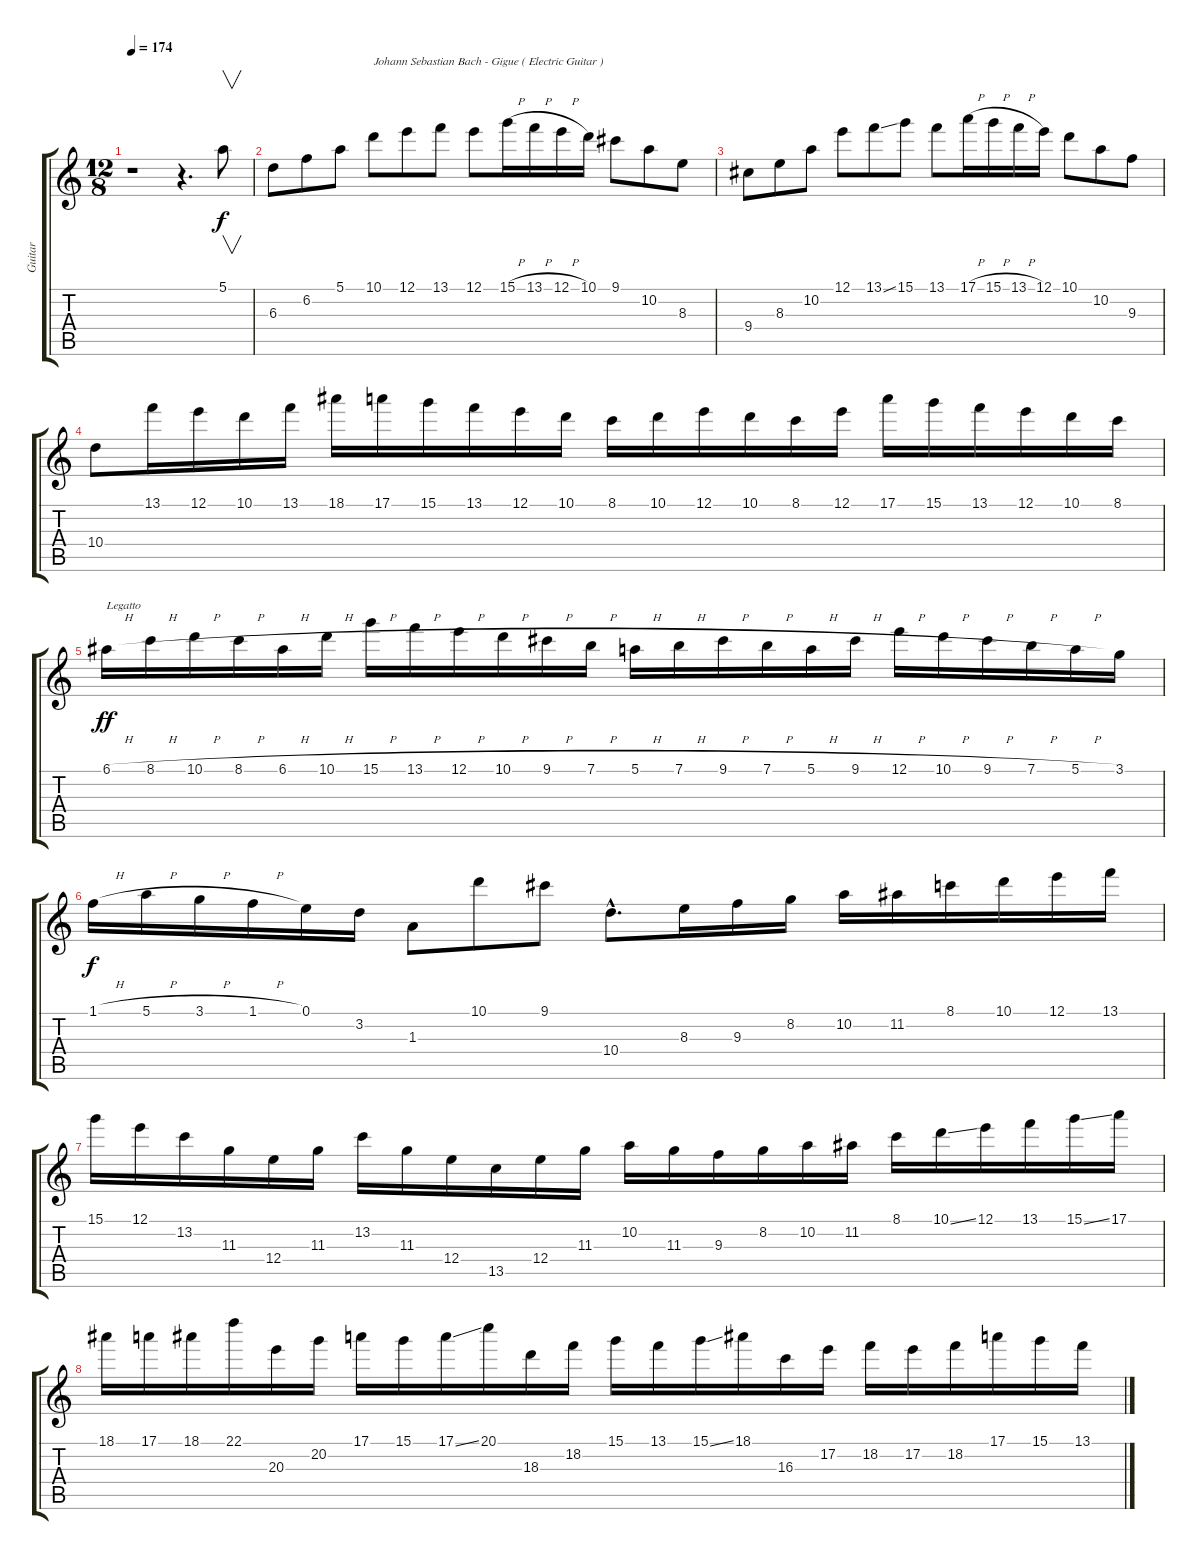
\track ("Guitar" "Guitar") {instrument distortionguitar}
\staff {score tabs}
\tuning (E4 B3 Ab3 E3 B2 E2) {hide}
\ts (12 8)
\tempo 174
\clef g2
\ks c
r.1{dy f instrument distortionguitar} r.4{d} 5.1.8{v} |
6.3.8 6.2.8 5.1.8 10.1.8{txt "Johann Sebastian Bach - Gigue ( Electric Guitar )"} 12.1.8 13.1.8 12.1.8 15.1{h}.16 13.1{h}.16 12.1{h}.16 10.1.16 9.1.8 10.2.8 8.3.8 |
9.4.8 8.3.8 10.2.8 12.1.8 13.1{ss}.8 15.1.8 13.1.8 17.1{h}.16 15.1{h}.16 13.1{h}.16 12.1.16 10.1.8 10.2.8 9.3.8 |
10.4.8 13.1.16 12.1.16 10.1.16 13.1.16 18.1.16 17.1.16 15.1.16 13.1.16 12.1.16 10.1.16 8.1.16 10.1.16 12.1.16 10.1.16 8.1.16 12.1.16 17.1.16 15.1.16 13.1.16 12.1.16 10.1.16 8.1.16 |
6.1{h}.16{txt "Legatto" dy ff} 8.1{h}.16 10.1{h}.16 8.1{h}.16 6.1{h}.16 10.1{h}.16 15.1{h}.16 13.1{h}.16 12.1{h}.16 10.1{h}.16 9.1{h}.16 7.1{h}.16 5.1{h}.16 7.1{h}.16 9.1{h}.16 7.1{h}.16 5.1{h}.16 9.1{h}.16 12.1{h}.16 10.1{h}.16 9.1{h}.16 7.1{h}.16 5.1{h}.16 3.1.16 |
1.1{h}.16{dy f} 5.1{h}.16 3.1{h}.16 1.1{h}.16 0.1.16 3.2.16 1.3.8 10.1.8 9.1.8 10.4{hac}.8{d} 8.3.16 9.3.16 8.2.16 10.2.16 11.2.16 8.1.16 10.1.16 12.1.16 13.1.16 |
15.1.16 12.1.16 13.2.16 11.3.16 12.4.16 11.3.16 13.2.16 11.3.16 12.4.16 13.5.16 12.4.16 11.3.16 10.2.16 11.3.16 9.3.16 8.2.16 10.2.16 11.2.16 8.1.16 10.1{ss}.16 12.1.16 13.1.16 15.1{ss}.16 17.1.16 |
18.1.16 17.1.16 18.1.16 22.1.16 20.3.16 20.2.16 17.1.16 15.1.16 17.1{ss}.16 20.1.16 18.3.16 18.2.16 15.1.16 13.1.16 15.1{ss}.16 18.1.16 16.3.16 17.2.16 18.2.16 17.2.16 18.2.16 17.1.16 15.1.16 13.1.16
